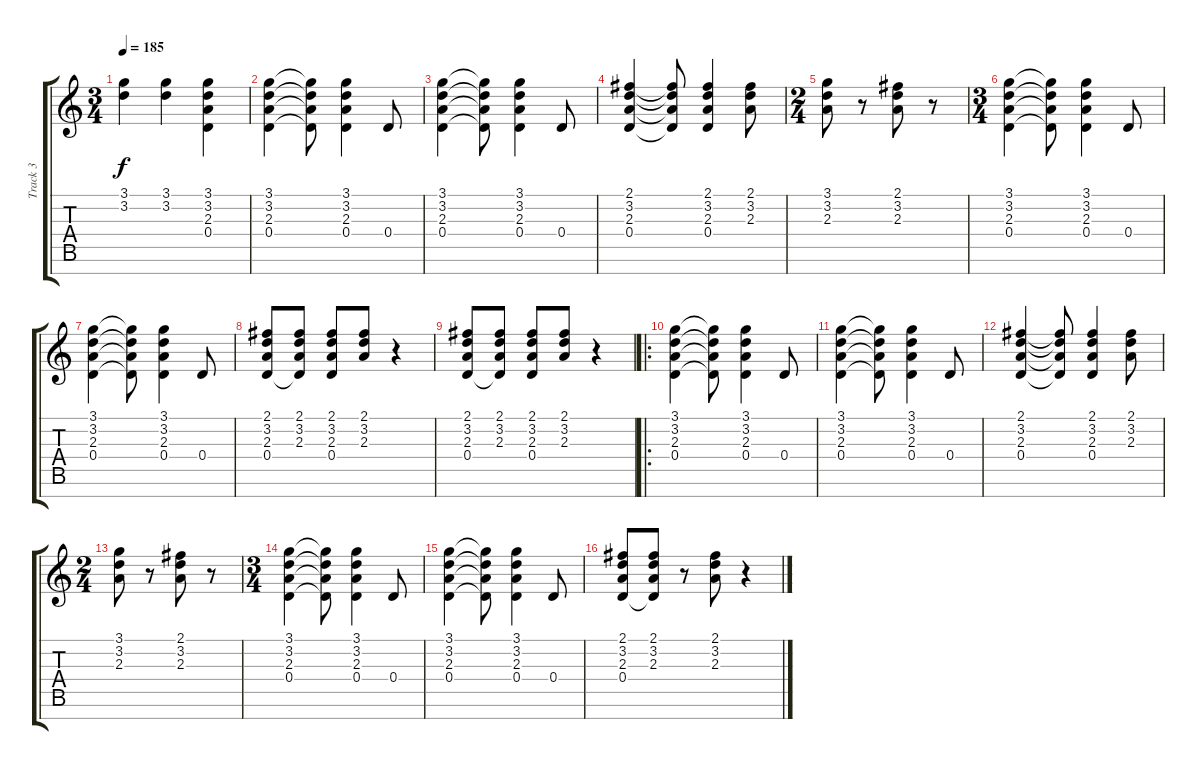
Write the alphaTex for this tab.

\track ("Track 3" "Track 3") {instrument distortionguitar}
\staff {score tabs}
\tuning (E4 B3 G3 D3 A2 E2 B1) {hide}
\ts (3 4)
\tempo 185
\clef g2
\ks c
(3.1 3.2).4{dy f} (3.1 3.2).4 (3.1 3.2 2.3 0.4).4 |
(3.1 3.2 2.3 0.4).4 (3.1{t} 3.2{t} 2.3{t} 0.4{t}).8 (3.1 3.2 2.3 0.4).4 0.4.8 |
(3.1 3.2 2.3 0.4).4 (3.1{t} 3.2{t} 2.3{t} 0.4{t}).8 (3.1 3.2 2.3 0.4).4 0.4.8 |
(2.1 3.2 2.3 0.4).4 (2.1{t} 3.2{t} 2.3{t} 0.4{t}).8 (2.1 3.2 2.3 0.4).4 (2.1 3.2 2.3).8 |
\ts (2 4)
(3.1 3.2 2.3).8 r.8 (2.1 3.2 2.3).8 r.8 |
\ts (3 4)
(3.1 3.2 2.3 0.4).4 (3.1{t} 3.2{t} 2.3{t} 0.4{t}).8 (3.1 3.2 2.3 0.4).4 0.4.8 |
(3.1 3.2 2.3 0.4).4 (3.1{t} 3.2{t} 2.3{t} 0.4{t}).8 (3.1 3.2 2.3 0.4).4 0.4.8 |
(2.1 3.2 2.3 0.4).8 (2.1 3.2 2.3 0.4{t}).8 (2.1 3.2 2.3 0.4).8 (2.1 3.2 2.3).8 r.4 |
(2.1 3.2 2.3 0.4).8 (2.1 3.2 2.3 0.4{t}).8 (2.1 3.2 2.3 0.4).8 (2.1 3.2 2.3).8 r.4 |
\ro
(3.1 3.2 2.3 0.4).4 (3.1{t} 3.2{t} 2.3{t} 0.4{t}).8 (3.1 3.2 2.3 0.4).4 0.4.8 |
(3.1 3.2 2.3 0.4).4 (3.1{t} 3.2{t} 2.3{t} 0.4{t}).8 (3.1 3.2 2.3 0.4).4 0.4.8 |
(2.1 3.2 2.3 0.4).4 (2.1{t} 3.2{t} 2.3{t} 0.4{t}).8 (2.1 3.2 2.3 0.4).4 (2.1 3.2 2.3).8 |
\ts (2 4)
(3.1 3.2 2.3).8 r.8 (2.1 3.2 2.3).8 r.8 |
\ts (3 4)
(3.1 3.2 2.3 0.4).4 (3.1{t} 3.2{t} 2.3{t} 0.4{t}).8 (3.1 3.2 2.3 0.4).4 0.4.8 |
(3.1 3.2 2.3 0.4).4 (3.1{t} 3.2{t} 2.3{t} 0.4{t}).8 (3.1 3.2 2.3 0.4).4 0.4.8 |
(2.1 3.2 2.3 0.4).8 (2.1 3.2 2.3 0.4{t}).8 r.8 (2.1 3.2 2.3).8 r.4
